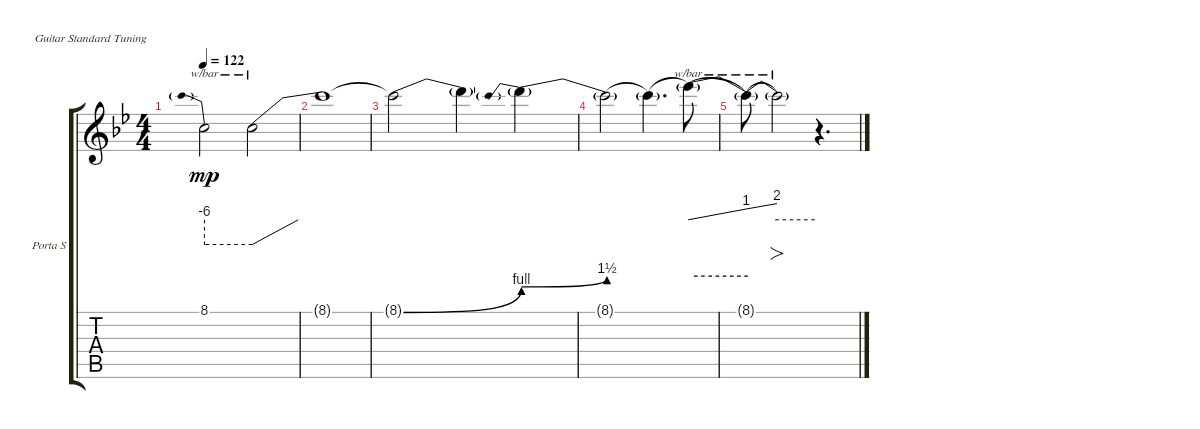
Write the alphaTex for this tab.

\defaultSystemsLayout 4
\bracketExtendMode groupsimilarinstruments
\firstSystemTrackNameOrientation horizontal
\otherSystemsTrackNameOrientation horizontal
\track ("Porta Synthesizer" "Porta S") {instrument electricguitarclean}
\staff {score tabs}
\tuning (E4 B3 G3 D3 A2 E2)
\ts (4 4)
\tempo 122
\clef g2
\scale
0.333333
\ks bb
8.1.2{tbe (predive default 0 -24 60 -24) dy mp} 8.1{t}.2{tbe (dive default 0 -24 60 0)} |
\scale
0.333333 8.1{t}.1 |
\scale
0.333333 8.1{be (bend 0.6 0 10.2 4) t}.2 8.1{t}.4 8.1{be (prebendbend 0 4 59.4 6) t}.4 |
\scale
0.333333 8.1{be (hold 0 0 60 0) t}.2 8.1{be (hold 0 0 60 0) t}.4{d} 8.1{be (hold 0 6 60 6) t}.8{tbe (dive default 0 0 60 4)} |
\scale
0.333333 8.1{be (hold 0 0 60 0) t}.8{tbe (dive default 0 4 60 8)} 8.1{be (hold 0 0 60 0) t}.2{fo tbe (hold default 0 0 60 0)} r.4{d} |
\scale
0.333333 |
\scale
0.333333 |
\scale
0.333333
